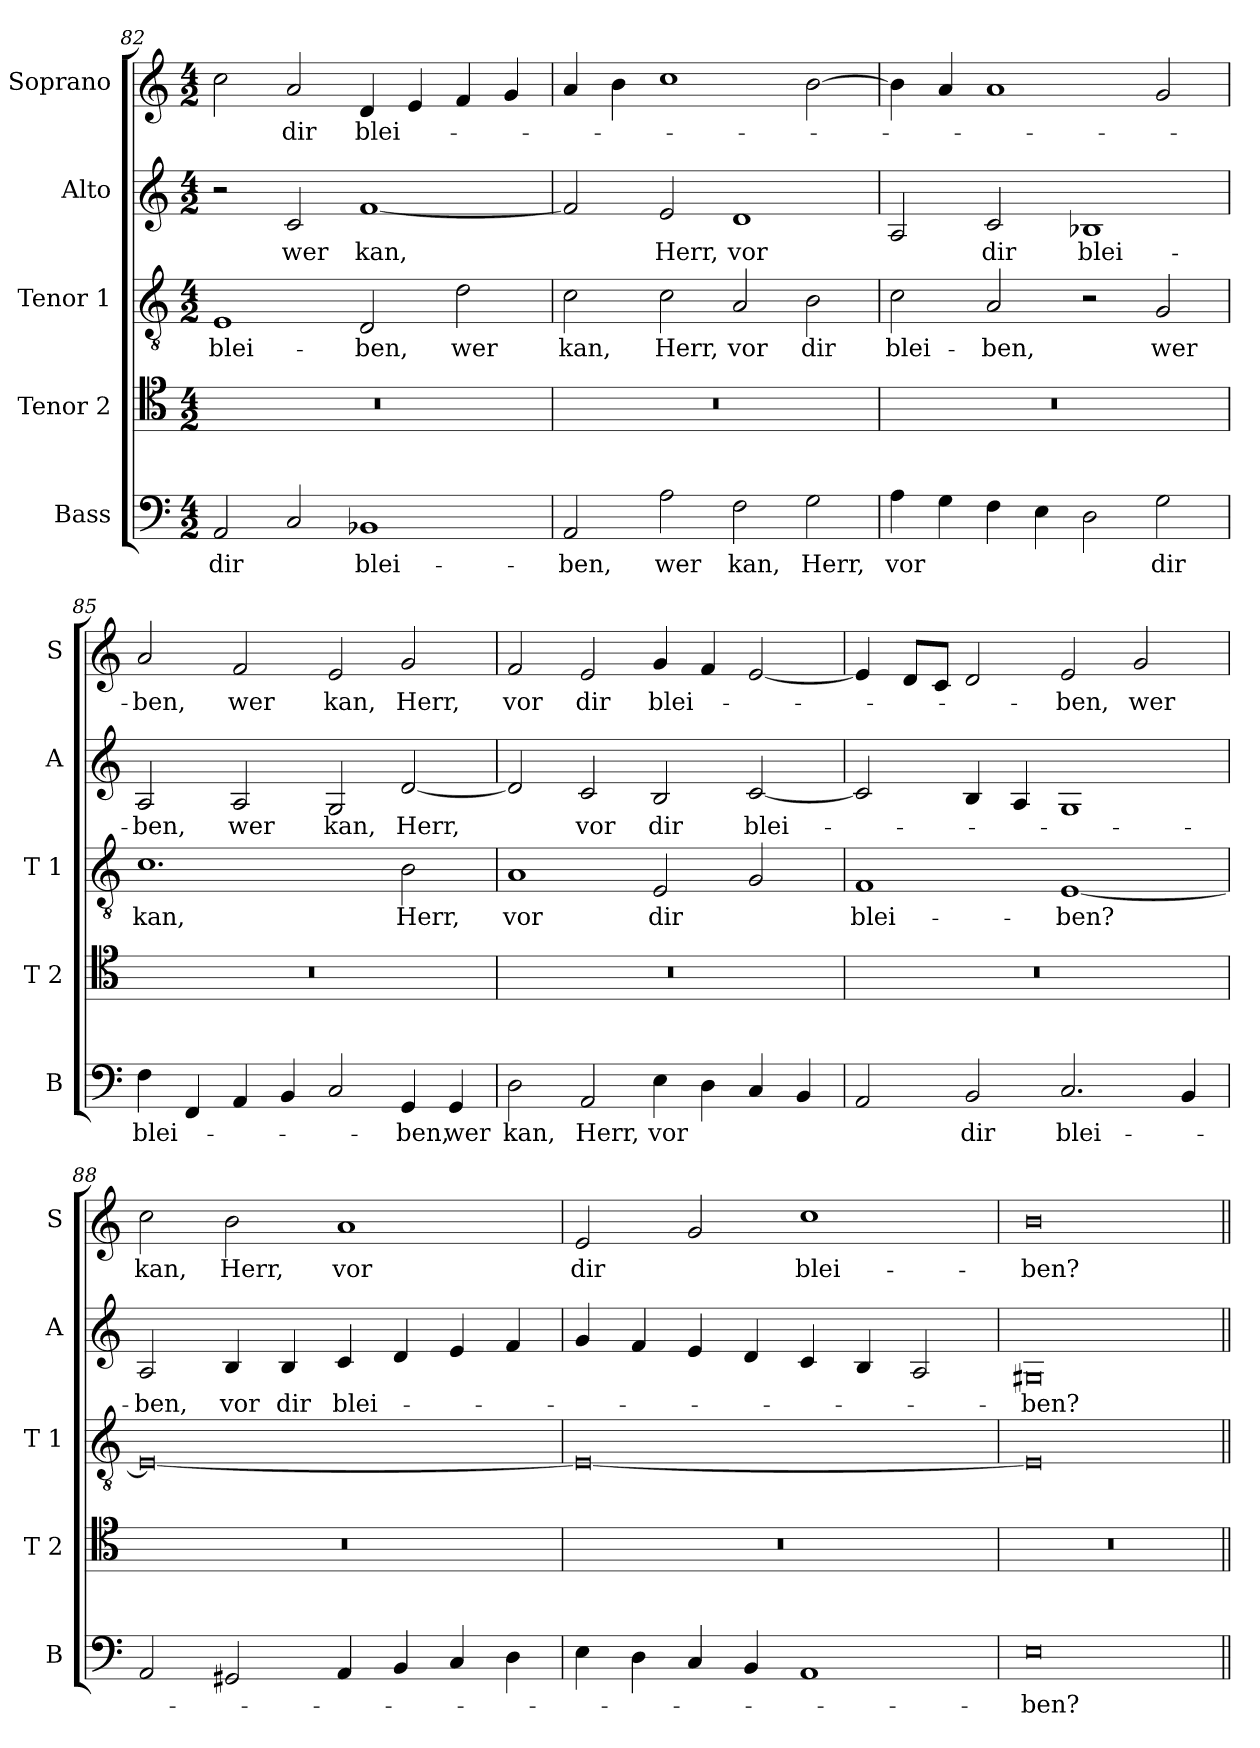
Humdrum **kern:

**kern	**text	**kern	**kern	**text	**kern	**text	**kern	**text
*part5	*part5	*part4	*part3	*part3	*part2	*part2	*part1	*part1
*staff5	*staff5	*staff4	*staff3	*staff3	*staff2	*staff2	*staff1	*staff1
*I"Bass	*	*I"Tenor 2	*I"Tenor 1	*	*I"Alto	*	*I"Soprano	*
*I'B	*	*I'T 2	*I'T 1	*	*I'A	*	*I'S	*
*clefF4	*	*clefC4	*clefGv2	*	*clefG2	*	*clefG2	*
*k[]	*	*k[]	*k[]	*	*k[]	*	*k[]	*
*C:	*	*C:	*C:	*	*C:	*	*C:	*
*M4/2	*	*M4/2	*M4/2	*	*M4/2	*	*M4/2	*
=82	=82	=82	=82	=82	=82	=82	=82	=82
!	!LO:LY:b	!	!	!LO:LY:b	!	!	!	!
2AA/	dir	0r	1E	blei-	2r	.	2cc\	.
!	!	!	!	!	!	!LO:LY:b	!	!LO:LY:b
2C/	.	.	.	.	2c/	wer	2a/	dir
!	!LO:LY:b	!	!	!LO:LY:b	!	!LO:LY:b	!	!LO:LY:b
1BB-X	blei-	.	2D/	-ben,	[1f	kan,	4d/	blei-
.	.	.	.	.	.	.	4e/	.
!	!	!	!	!LO:LY:b	!	!	!	!
.	.	.	2d\	wer	.	.	4f/	.
.	.	.	.	.	.	.	4g/	.
=83	=83	=83	=83	=83	=83	=83	=83	=83
!	!LO:LY:b	!	!	!LO:LY:b	!	!	!	!
2AA/	-ben,	0r	2c\	kan,	2f/]	.	4a/	.
.	.	.	.	.	.	.	4b\	.
!	!LO:LY:b	!	!	!LO:LY:b	!	!LO:LY:b	!	!
2A\	wer	.	2c\	Herr,	2e/	Herr,	1cc	.
!	!LO:LY:b	!	!	!LO:LY:b	!	!LO:LY:b	!	!
2F\	kan,	.	2A/	vor	1d	vor	.	.
!	!LO:LY:b	!	!	!LO:LY:b	!	!	!	!
2G\	Herr,	.	2B\	dir	.	.	[2b\	.
=84	=84	=84	=84	=84	=84	=84	=84	=84
!	!LO:LY:b	!	!	!LO:LY:b	!	!	!	!
4A\	vor	0r	2c\	blei-	2A/	.	4b\]	.
4G\	.	.	.	.	.	.	4a/	.
!	!	!	!	!LO:LY:b	!	!LO:LY:b	!	!
4F\	.	.	2A/	-ben,	2c/	dir	1a	.
4E\	.	.	.	.	.	.	.	.
!	!	!	!	!	!	!LO:LY:b	!	!
2D\	.	.	2r	.	1B-X	blei-	.	.
!	!LO:LY:b	!	!	!LO:LY:b	!	!	!	!
2G\	dir	.	2G/	wer	.	.	2g/	.
=85	=85	=85	=85	=85	=85	=85	=85	=85
!	!LO:LY:b	!	!	!LO:LY:b	!	!LO:LY:b	!	!LO:LY:b
4F\	blei-	0r	1.c	kan,	2A/	-ben,	2a/	-ben,
4FF/	.	.	.	.	.	.	.	.
!	!	!	!	!	!	!LO:LY:b	!	!LO:LY:b
4AA/	.	.	.	.	2A/	wer	2f/	wer
4BB/	.	.	.	.	.	.	.	.
!	!	!	!	!	!	!LO:LY:b	!	!LO:LY:b
2C/	.	.	.	.	2G/	kan,	2e/	kan,
!	!LO:LY:b	!	!	!LO:LY:b	!	!LO:LY:b	!	!LO:LY:b
4GG/	-ben,	.	2B\	Herr,	[2d/	Herr,	2g/	Herr,
!	!LO:LY:b	!	!	!	!	!	!	!
4GG/	wer	.	.	.	.	.	.	.
!!LO:LB:g=z
=86	=86	=86	=86	=86	=86	=86	=86	=86
!	!LO:LY:b	!	!	!LO:LY:b	!	!	!	!LO:LY:b
2D\	kan,	0r	1A	vor	2d/]	.	2f/	vor
!	!LO:LY:b	!	!	!	!	!LO:LY:b	!	!LO:LY:b
2AA/	Herr,	.	.	.	2c/	vor	2e/	dir
!	!LO:LY:b	!	!	!LO:LY:b	!	!LO:LY:b	!	!LO:LY:b
4E\	vor	.	2E/	dir	2B/	dir	4g/	blei-
4D\	.	.	.	.	.	.	4f/	.
!	!	!	!	!	!	!LO:LY:b	!	!
4C/	.	.	2G/	.	[2c/	blei-	[2e/	.
4BB/	.	.	.	.	.	.	.	.
=87	=87	=87	=87	=87	=87	=87	=87	=87
!	!	!	!	!LO:LY:b	!	!	!	!
2AA/	.	0r	1F	blei-	2c/]	.	4e/]	.
.	.	.	.	.	.	.	8d/L	.
.	.	.	.	.	.	.	8c/J	.
!	!LO:LY:b	!	!	!	!	!	!	!
2BB/	dir	.	.	.	4B/	.	2d/	.
.	.	.	.	.	4A/	.	.	.
!	!LO:LY:b	!	!	!LO:LY:b	!	!	!	!LO:LY:b
2.C/	blei-	.	[1E	-ben?	1G	.	2e/	-ben,
!	!	!	!	!	!	!	!	!LO:LY:b
.	.	.	.	.	.	.	2g/	wer
4BB/	.	.	.	.	.	.	.	.
=88	=88	=88	=88	=88	=88	=88	=88	=88
!	!	!	!	!	!	!LO:LY:b	!	!LO:LY:b
2AA/	.	0r	0E_	.	2A/	-ben,	2cc\	kan,
!	!	!	!	!	!	!LO:LY:b	!	!LO:LY:b
2GG#X/	.	.	.	.	4B/	vor	2b\	Herr,
!	!	!	!	!	!	!LO:LY:b	!	!
.	.	.	.	.	4B/	dir	.	.
!	!	!	!	!	!	!LO:LY:b	!	!LO:LY:b
4AA/	.	.	.	.	4c/	blei-	1a	vor
4BB/	.	.	.	.	4d/	.	.	.
4C/	.	.	.	.	4e/	.	.	.
4D\	.	.	.	.	4f/	.	.	.
=89	=89	=89	=89	=89	=89	=89	=89	=89
!	!	!	!	!	!	!	!	!LO:LY:b
4E\	.	0r	0E_	.	4g/	.	2e/	dir
4D\	.	.	.	.	4f/	.	.	.
4C/	.	.	.	.	4e/	.	2g/	.
4BB/	.	.	.	.	4d/	.	.	.
!	!	!	!	!	!	!	!	!LO:LY:b
1AA	.	.	.	.	4c/	.	1cc	blei-
.	.	.	.	.	4B/	.	.	.
.	.	.	.	.	2A/	.	.	.
=90	=90	=90	=90	=90	=90	=90	=90	=90
!	!LO:LY:b	!	!	!	!	!LO:LY:b	!	!LO:LY:b
0E	-ben?	0r	0E]	.	0G#X	-ben?	0b	-ben?
=||	=||	=||	=||	=||	=||	=||	=||	=||
*-	*-	*-	*-	*-	*-	*-	*-	*-
